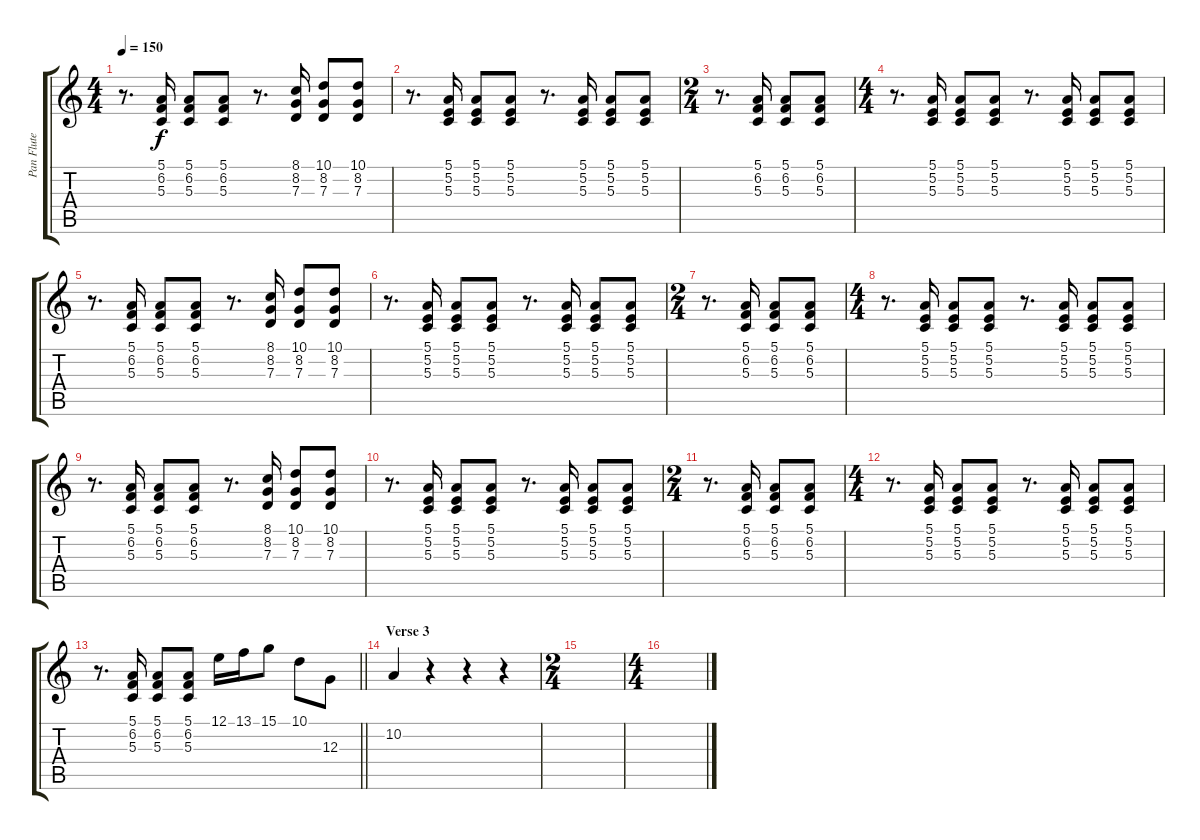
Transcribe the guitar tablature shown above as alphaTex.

\track ("Pan Flute" "Pan Flute") {instrument panflute}
\staff {score tabs}
\tuning (E4 B3 G3 D3 A2 E2) {hide}
\ts (4 4)
\tempo 150
\clef g2
\ks c
r.8{d dy f} (5.1 6.2 5.3).16 (5.1 6.2 5.3).8 (5.1 6.2 5.3).8 r.8{d} (8.1 8.2 7.3).16 (10.1 8.2 7.3).8 (10.1 8.2 7.3).8 |
r.8{d} (5.1 5.2 5.3).16 (5.1 5.2 5.3).8 (5.1 5.2 5.3).8 r.8{d} (5.1 5.2 5.3).16 (5.1 5.2 5.3).8 (5.1 5.2 5.3).8 |
\ts (2 4)
r.8{d} (5.1 6.2 5.3).16 (5.1 6.2 5.3).8 (5.1 6.2 5.3).8 |
\ts (4 4)
r.8{d} (5.1 5.2 5.3).16 (5.1 5.2 5.3).8 (5.1 5.2 5.3).8 r.8{d} (5.1 5.2 5.3).16 (5.1 5.2 5.3).8 (5.1 5.2 5.3).8 |
r.8{d} (5.1 6.2 5.3).16 (5.1 6.2 5.3).8 (5.1 6.2 5.3).8 r.8{d} (8.1 8.2 7.3).16 (10.1 8.2 7.3).8 (10.1 8.2 7.3).8 |
r.8{d} (5.1 5.2 5.3).16 (5.1 5.2 5.3).8 (5.1 5.2 5.3).8 r.8{d} (5.1 5.2 5.3).16 (5.1 5.2 5.3).8 (5.1 5.2 5.3).8 |
\ts (2 4)
r.8{d} (5.1 6.2 5.3).16 (5.1 6.2 5.3).8 (5.1 6.2 5.3).8 |
\ts (4 4)
r.8{d} (5.1 5.2 5.3).16 (5.1 5.2 5.3).8 (5.1 5.2 5.3).8 r.8{d} (5.1 5.2 5.3).16 (5.1 5.2 5.3).8 (5.1 5.2 5.3).8 |
r.8{d} (5.1 6.2 5.3).16 (5.1 6.2 5.3).8 (5.1 6.2 5.3).8 r.8{d} (8.1 8.2 7.3).16 (10.1 8.2 7.3).8 (10.1 8.2 7.3).8 |
r.8{d} (5.1 5.2 5.3).16 (5.1 5.2 5.3).8 (5.1 5.2 5.3).8 r.8{d} (5.1 5.2 5.3).16 (5.1 5.2 5.3).8 (5.1 5.2 5.3).8 |
\ts (2 4)
r.8{d} (5.1 6.2 5.3).16 (5.1 6.2 5.3).8 (5.1 6.2 5.3).8 |
\ts (4 4)
r.8{d} (5.1 5.2 5.3).16 (5.1 5.2 5.3).8 (5.1 5.2 5.3).8 r.8{d} (5.1 5.2 5.3).16 (5.1 5.2 5.3).8 (5.1 5.2 5.3).8 |
\barLineRight lightlight
r.8{d} (5.1 6.2 5.3).16 (5.1 6.2 5.3).8 (5.1 6.2 5.3).8 12.1.16 13.1.16 15.1.8 10.1.8 12.3.8 |
\section ("" "Verse 3")
10.2.4 r.4 r.4 r.4 |
\ts (2 4)
|
\ts (4 4)
